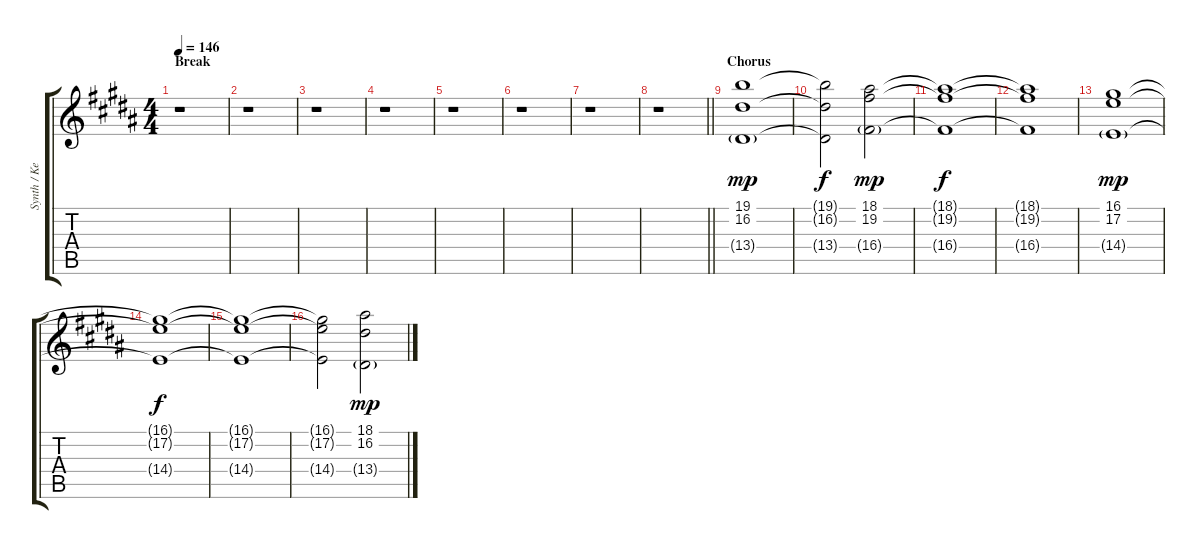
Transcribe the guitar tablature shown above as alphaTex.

\track ("Synth / Keyboard I" "Synth / Ke") {instrument rockorgan}
\staff {score tabs}
\tuning (E4 B3 G3 D3 A2 E2) {hide}
\ts (4 4)
\section ("" "Break")
\tempo 146
\clef g2
\ks b
r.1{dy mp} |
r.1 |
r.1 |
r.1 |
r.1 |
r.1 |
r.1 |
\barLineRight lightlight
r.1 |
\section ("" "Chorus")
(19.1 16.2 13.4{g}).1{volume 11} |
(19.1{t} 16.2{t} 13.4{t}).2{dy f} (18.1 19.2 16.4{g}).2{dy mp} |
(18.1{t} 19.2{t} 16.4{t}).1{dy f} |
(18.1{t} 19.2{t} 16.4{t}).1 |
(16.1 17.2 14.4{g}).1{dy mp} |
(16.1{t} 17.2{t} 14.4{t}).1{dy f} |
(16.1{t} 17.2{t} 14.4{t}).1 |
(16.1{t} 17.2{t} 14.4{t}).2 (18.1 16.2 13.4{g}).2{dy mp}
